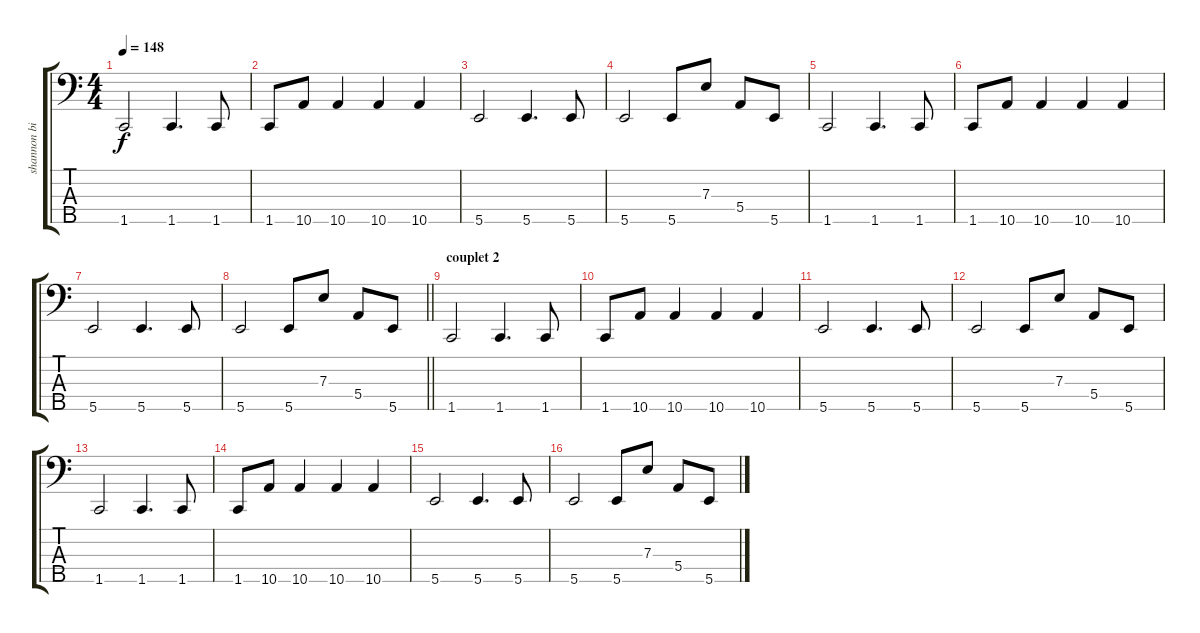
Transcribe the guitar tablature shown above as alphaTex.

\track ("shannon birchnall bass" "shannon bi") {instrument electricbassfinger}
\staff {score tabs}
\tuning (G2 D2 A1 E1 B0) {hide}
\ts (4 4)
\tempo 148
\clef f4
\ks c
1.5.2{dy f} 1.5.4{d} 1.5.8 |
1.5.8 10.5.8 10.5.4 10.5.4 10.5.4 |
5.5.2 5.5.4{d} 5.5.8 |
5.5.2 5.5.8 7.3.8 5.4.8 5.5.8 |
1.5.2 1.5.4{d} 1.5.8 |
1.5.8 10.5.8 10.5.4 10.5.4 10.5.4 |
5.5.2 5.5.4{d} 5.5.8 |
\barLineRight lightlight
5.5.2 5.5.8 7.3.8 5.4.8 5.5.8 |
\section ("" "couplet 2")
1.5.2 1.5.4{d} 1.5.8 |
1.5.8 10.5.8 10.5.4 10.5.4 10.5.4 |
5.5.2 5.5.4{d} 5.5.8 |
5.5.2 5.5.8 7.3.8 5.4.8 5.5.8 |
1.5.2 1.5.4{d} 1.5.8 |
1.5.8 10.5.8 10.5.4 10.5.4 10.5.4 |
5.5.2 5.5.4{d} 5.5.8 |
5.5.2 5.5.8 7.3.8 5.4.8 5.5.8
